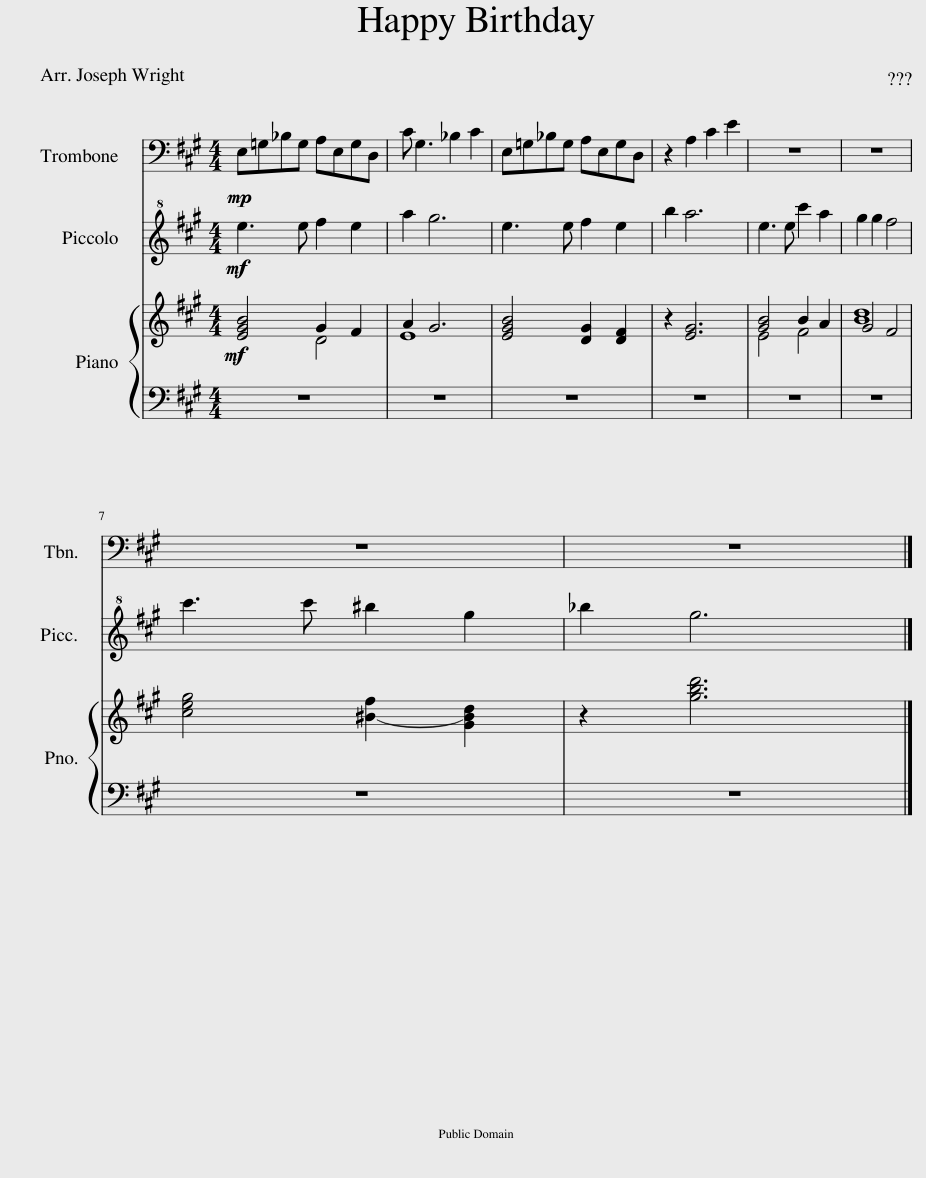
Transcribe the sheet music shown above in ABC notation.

X:1
%%score 1 2 ( 3 4 )
L:1/8
M:4/4
I:linebreak $
K:A
V:1 bass
V:2 treble+8
V:3 treble
V:4 treble
V:1
!mp! E,=G,_B,G, A,E,G,D, | C G,3 _B,2 C2 | E,=G,_B,G, A,E,G,D, | z2 A,2 C2 E2 | z8 | %5
 z8 |$ z8 | z8 |] %8
V:2
!mf! e3 e f2 e2 | a2 g6 | e3 e f2 e2 | b2 a6 | e3 e c'2 a2 | %5
 g2 g2 f4 |$ c'3 c' ^b2 g2 | _b2 g6 |] %8
V:3
!mf! [EGB]4 G2 F2 | A2 G6 | [EGB]4 [DG]2 [DF]2 | z2 [EG]6 | [GB]4 B2 A2 | %5
 G4 F4 |$ [ceg]4 [^B-f]2 [GBd]2 | z2 [gbd']6 |] %8
V:4
 x4 D4 | E8 | x8 | x8 | E4 F4 | %5
 [Bd]8 |$ x8 | x8 |] %8
